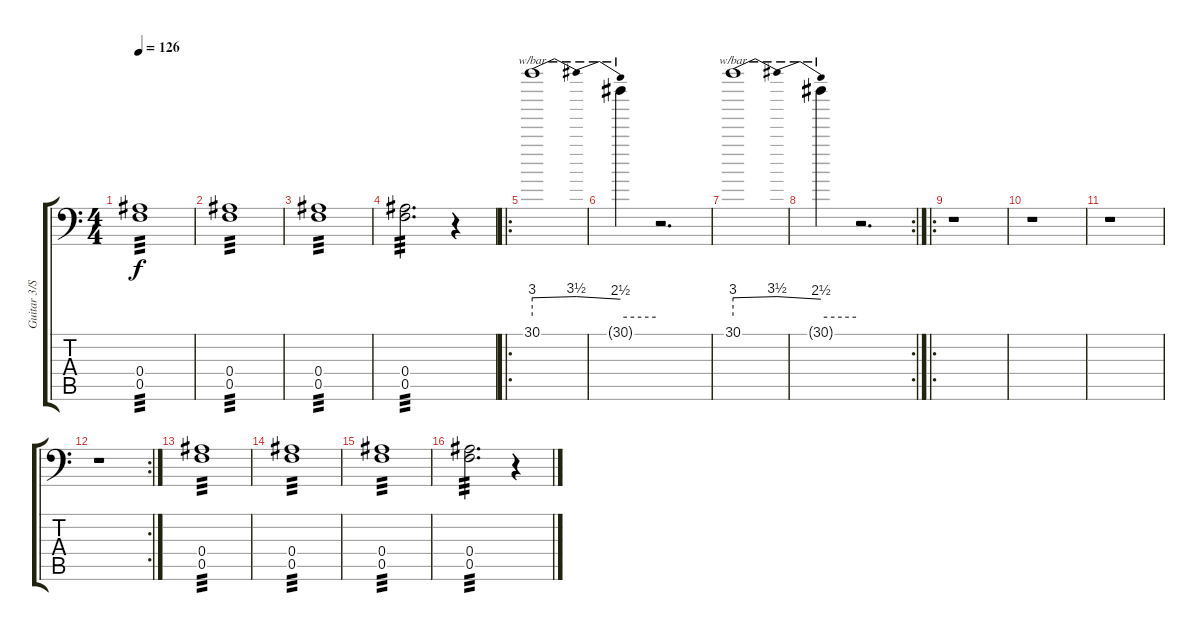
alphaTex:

\track ("Guitar 3/Sound Effects" "Guitar 3/S") {instrument distortionguitar}
\staff {score tabs}
\tuning (C4 G3 Eb3 Bb2 F2 Bb1) {hide}
\ts (4 4)
\tempo 126
\clef f4
\ks c
(0.4 0.5).1{tp 3 dy f instrument woodblock} |
(0.4 0.5).1{tp 3} |
(0.4 0.5).1{tp 3} |
(0.4 0.5).2{d tp 3} r.4 |
\ro
30.1.1{tbe (dip default 0 12 5 14 40 14 60 10) instrument blownbottle} |
30.1{t}.4{tbe (hold default 0 0 60 0)} r.2{d} |
30.1.1{tbe (dip default 0 12 5 14 40 14 60 10) instrument blownbottle} |
\rc 2
30.1{t}.4{tbe (hold default 0 0 60 0)} r.2{d} |
\ro
r.1 |
r.1 |
r.1 |
\rc 2
r.1 |
(0.4 0.5).1{tp 3 volume 9 instrument woodblock} |
(0.4 0.5).1{tp 3} |
(0.4 0.5).1{tp 3} |
(0.4 0.5).2{d tp 3} r.4
